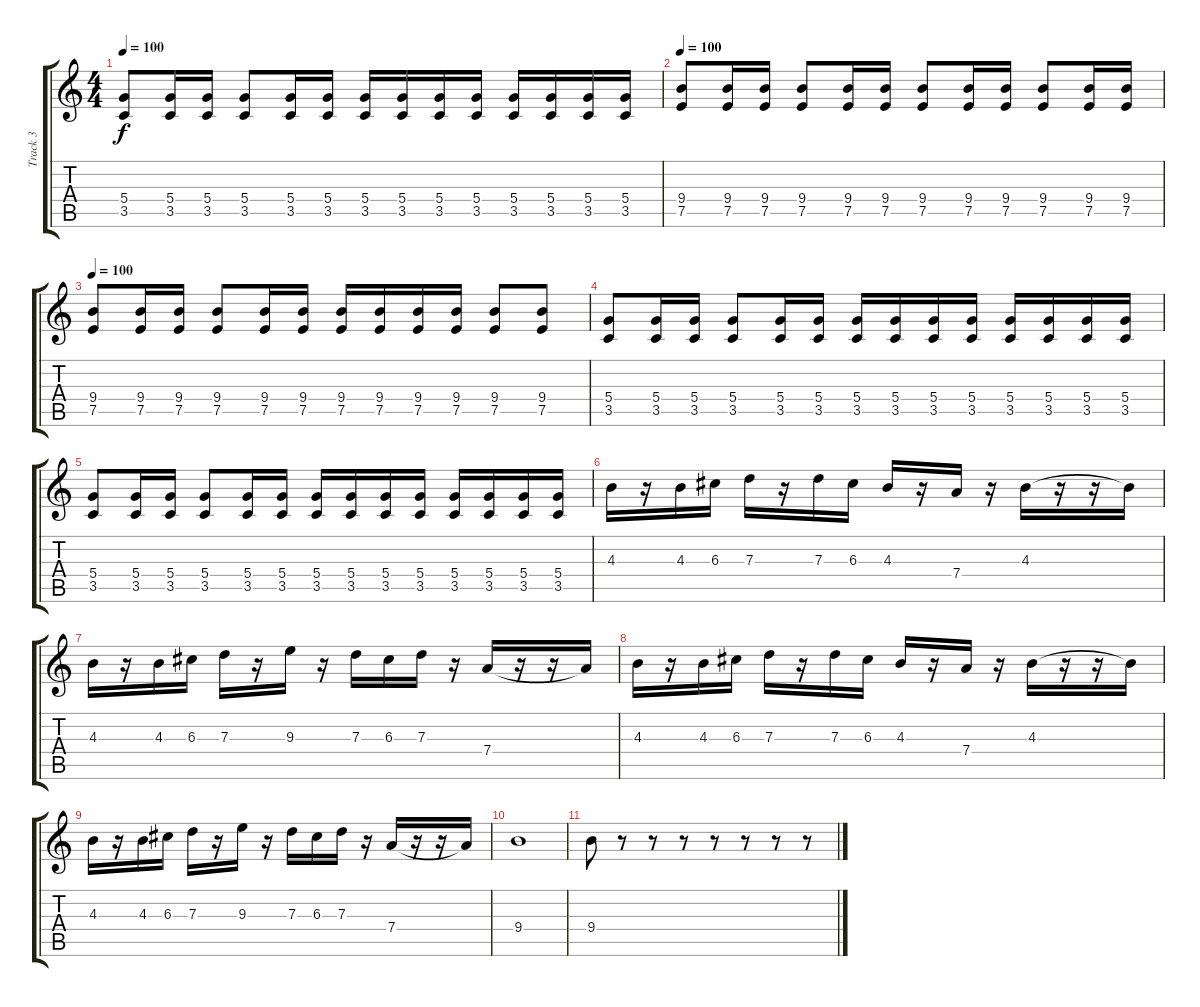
\track ("Track 3" "Track 3") {instrument distortionguitar}
\staff {score tabs}
\tuning (E4 B3 G3 D3 A2 E2) {hide}
\ts (4 4)
\tempo 100
\clef g2
\ks c
(5.4 3.5).8{dy f} (5.4 3.5).16 (5.4 3.5).16 (5.4 3.5).8 (5.4 3.5).16 (5.4 3.5).16 (5.4 3.5).16 (5.4 3.5).16 (5.4 3.5).16 (5.4 3.5).16 (5.4 3.5).16 (5.4 3.5).16 (5.4 3.5).16 (5.4 3.5).16 |
\tempo 100
(9.4 7.5).8 (9.4 7.5).16 (9.4 7.5).16 (9.4 7.5).8 (9.4 7.5).16 (9.4 7.5).16 (9.4 7.5).8 (9.4 7.5).16 (9.4 7.5).16 (9.4 7.5).8 (9.4 7.5).16 (9.4 7.5).16 |
\tempo 100
(9.4 7.5).8 (9.4 7.5).16 (9.4 7.5).16 (9.4 7.5).8 (9.4 7.5).16 (9.4 7.5).16 (9.4 7.5).16 (9.4 7.5).16 (9.4 7.5).16 (9.4 7.5).16 (9.4 7.5).8 (9.4 7.5).8 |
(5.4 3.5).8 (5.4 3.5).16 (5.4 3.5).16 (5.4 3.5).8 (5.4 3.5).16 (5.4 3.5).16 (5.4 3.5).16 (5.4 3.5).16 (5.4 3.5).16 (5.4 3.5).16 (5.4 3.5).16 (5.4 3.5).16 (5.4 3.5).16 (5.4 3.5).16 |
(5.4 3.5).8 (5.4 3.5).16 (5.4 3.5).16 (5.4 3.5).8 (5.4 3.5).16 (5.4 3.5).16 (5.4 3.5).16 (5.4 3.5).16 (5.4 3.5).16 (5.4 3.5).16 (5.4 3.5).16 (5.4 3.5).16 (5.4 3.5).16 (5.4 3.5).16 |
4.3.16 r.16 4.3.16 6.3.16 7.3.16 r.16 7.3.16 6.3.16 4.3.16 r.16 7.4.16 r.16 4.3.16 r.16 r.16 4.3{t}.16 |
4.3.16 r.16 4.3.16 6.3.16 7.3.16 r.16 9.3.16 r.16 7.3.16 6.3.16 7.3.16 r.16 7.4.16 r.16 r.16 7.4{t}.16 |
4.3.16 r.16 4.3.16 6.3.16 7.3.16 r.16 7.3.16 6.3.16 4.3.16 r.16 7.4.16 r.16 4.3.16 r.16 r.16 4.3{t}.16 |
4.3.16 r.16 4.3.16 6.3.16 7.3.16 r.16 9.3.16 r.16 7.3.16 6.3.16 7.3.16 r.16 7.4.16 r.16 r.16 7.4{t}.16 |
9.4.1 |
9.4.8 r.8 r.8 r.8 r.8 r.8 r.8 r.8
